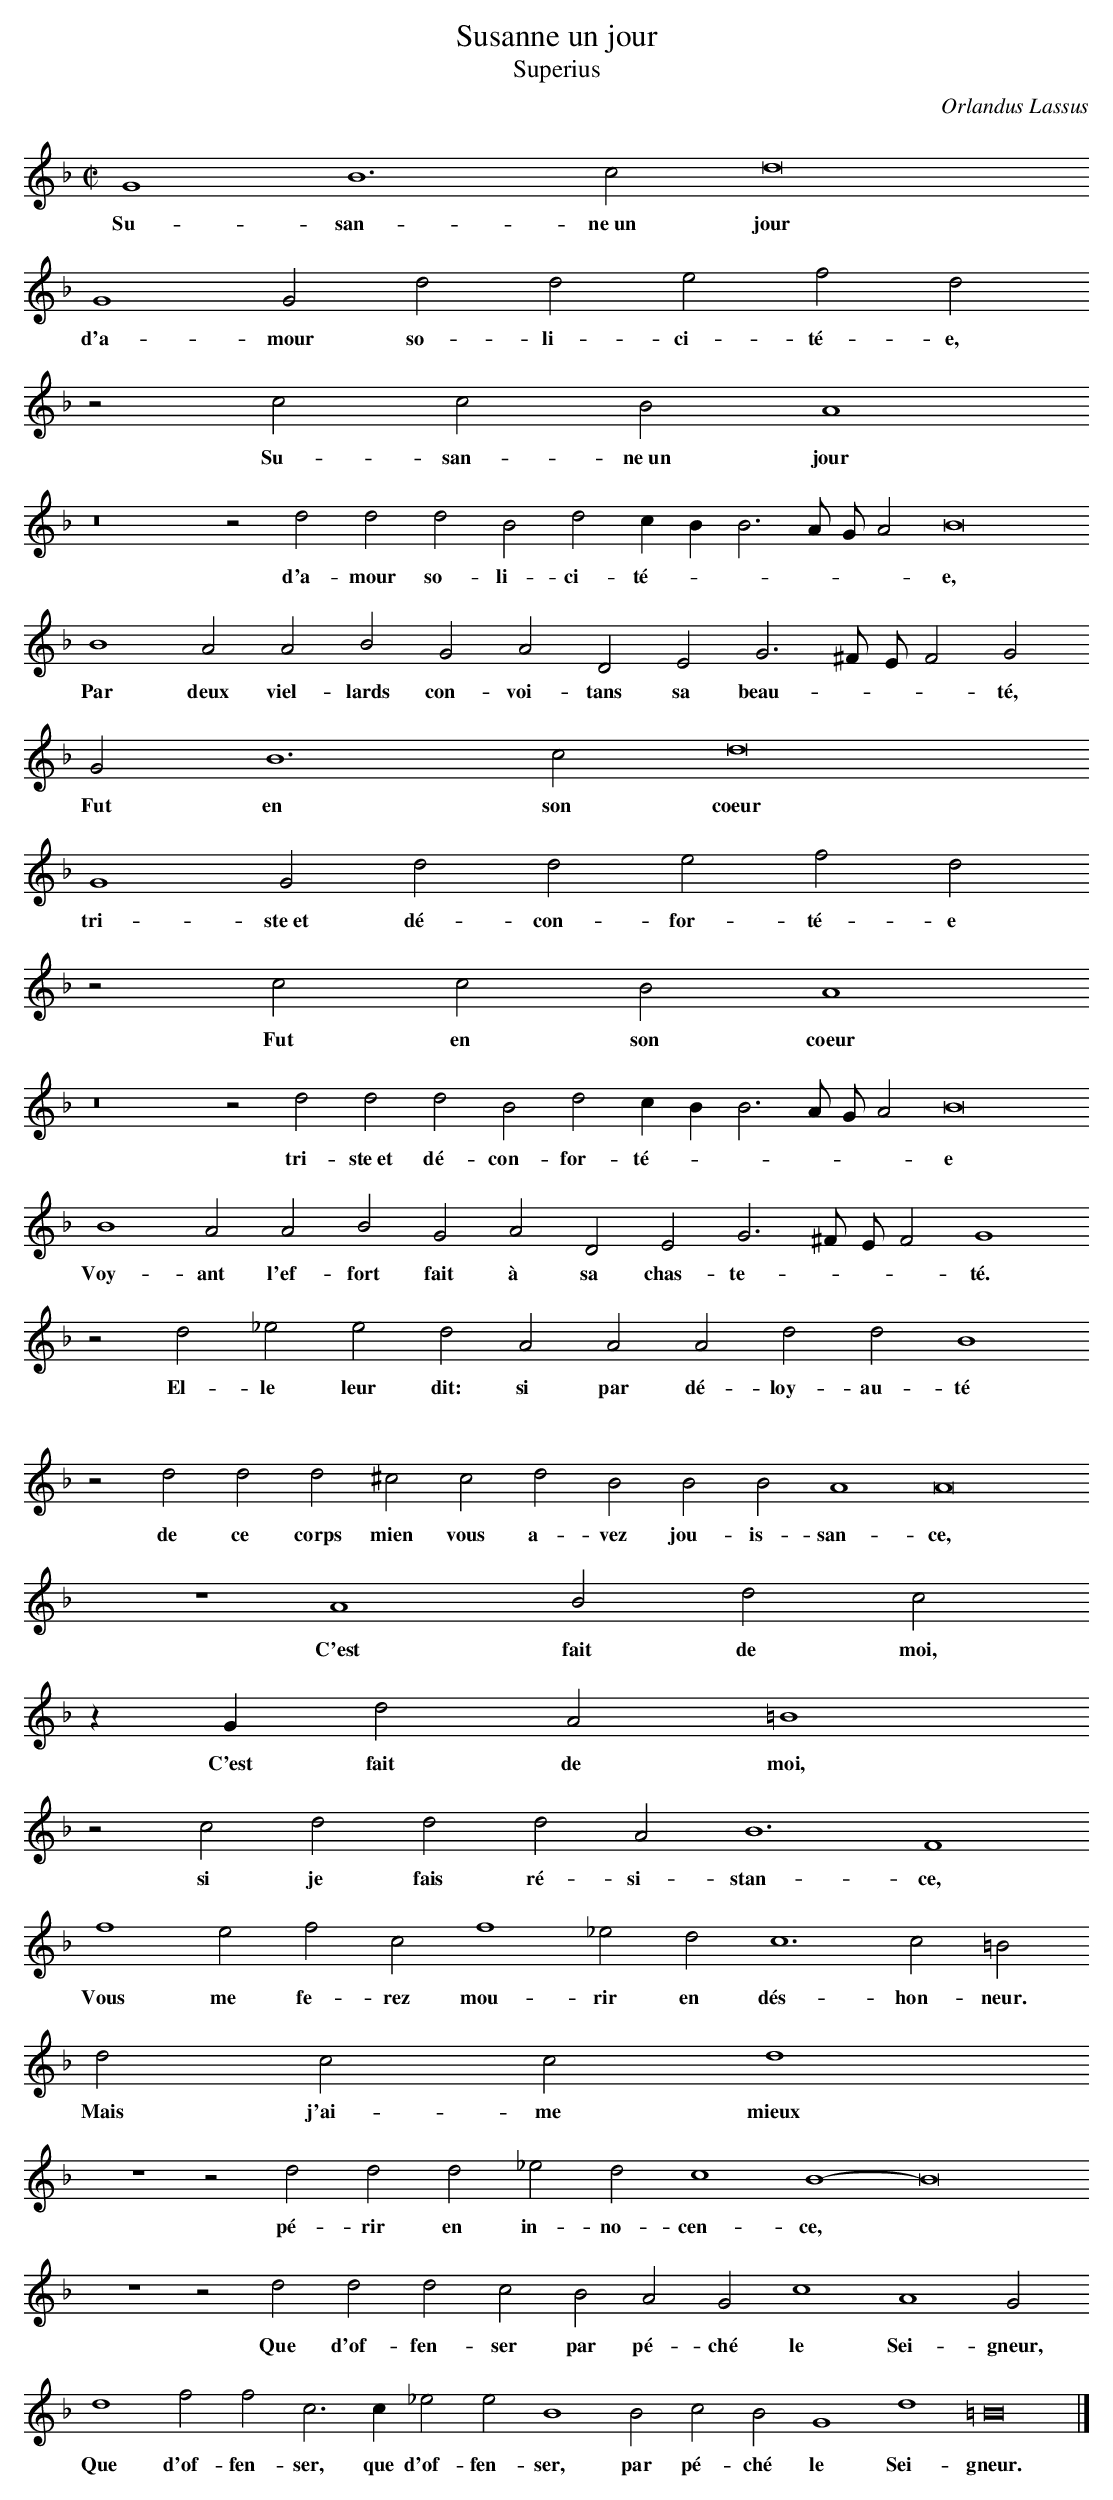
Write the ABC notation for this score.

X:1
T:Susanne un jour
T: Superius
C:Orlandus Lassus
M:C|
L:1/2
K:G dor
G2 B3 c d4
w: Su- san- ne~un jour
G2 G d d e f d
w: d'a- mour so- li- ci- té- e,
z c c B A2
w: Su- san- ne~un jour
z4 z d d d B d c/ B/ B3/2 A// G// A B4
w: d'a- mour so- li- ci- té- * * * * * e,
B2 A A B G A D E G3/2 ^F// E// F G
w: Par deux viel- lards con- voi- tans sa beau- * * * té,
G B3 c d4
w: Fut en son coeur
G2 G d d e f d
w: tri- ste~et dé- con- for- té- e
z c c B A2
w: Fut en son coeur
z4 z d d d B d c/ B/ B3/2 A// G// A B4
w: tri- ste~et dé- con- for- té- * * * * * e
B2 A A B G A D E G3/2 ^F// E// F G2
w: Voy- ant l'ef- fort fait à sa chas- te- * * * té.
z d _e e d A A A d d B2
w: El- le leur dit: si par dé- loy- au- té
z d d d ^c c d B B B A2 A4
w: de ce corps mien vous a- vez jou- is- san- ce,
z2 A2 B d c
w: C'est fait de moi,
z/ G/ d A =B2
w: C'est fait de moi,
z c d d d A B3 F2
w: si je fais ré- si- stan- ce,
f2 e f c f2 _e d c3 c =B
w: Vous me fe- rez mou- rir en dés- hon- neur.
d c c d2
w: Mais j'ai- me mieux
z2 z d d d _e d c2 B2 - B4
w: pé- rir en in- no- cen- ce, *
z2 z d d d c B A G c2 A2 G
w: Que d'of- fen- ser par pé- ché le Sei- gneur,
d2 f f c > c _e e B2 B c B G2 d2 =B4 |]
w: Que d'of- fen- ser, que d'of- fen- ser, par pé- ché le Sei- gneur.
